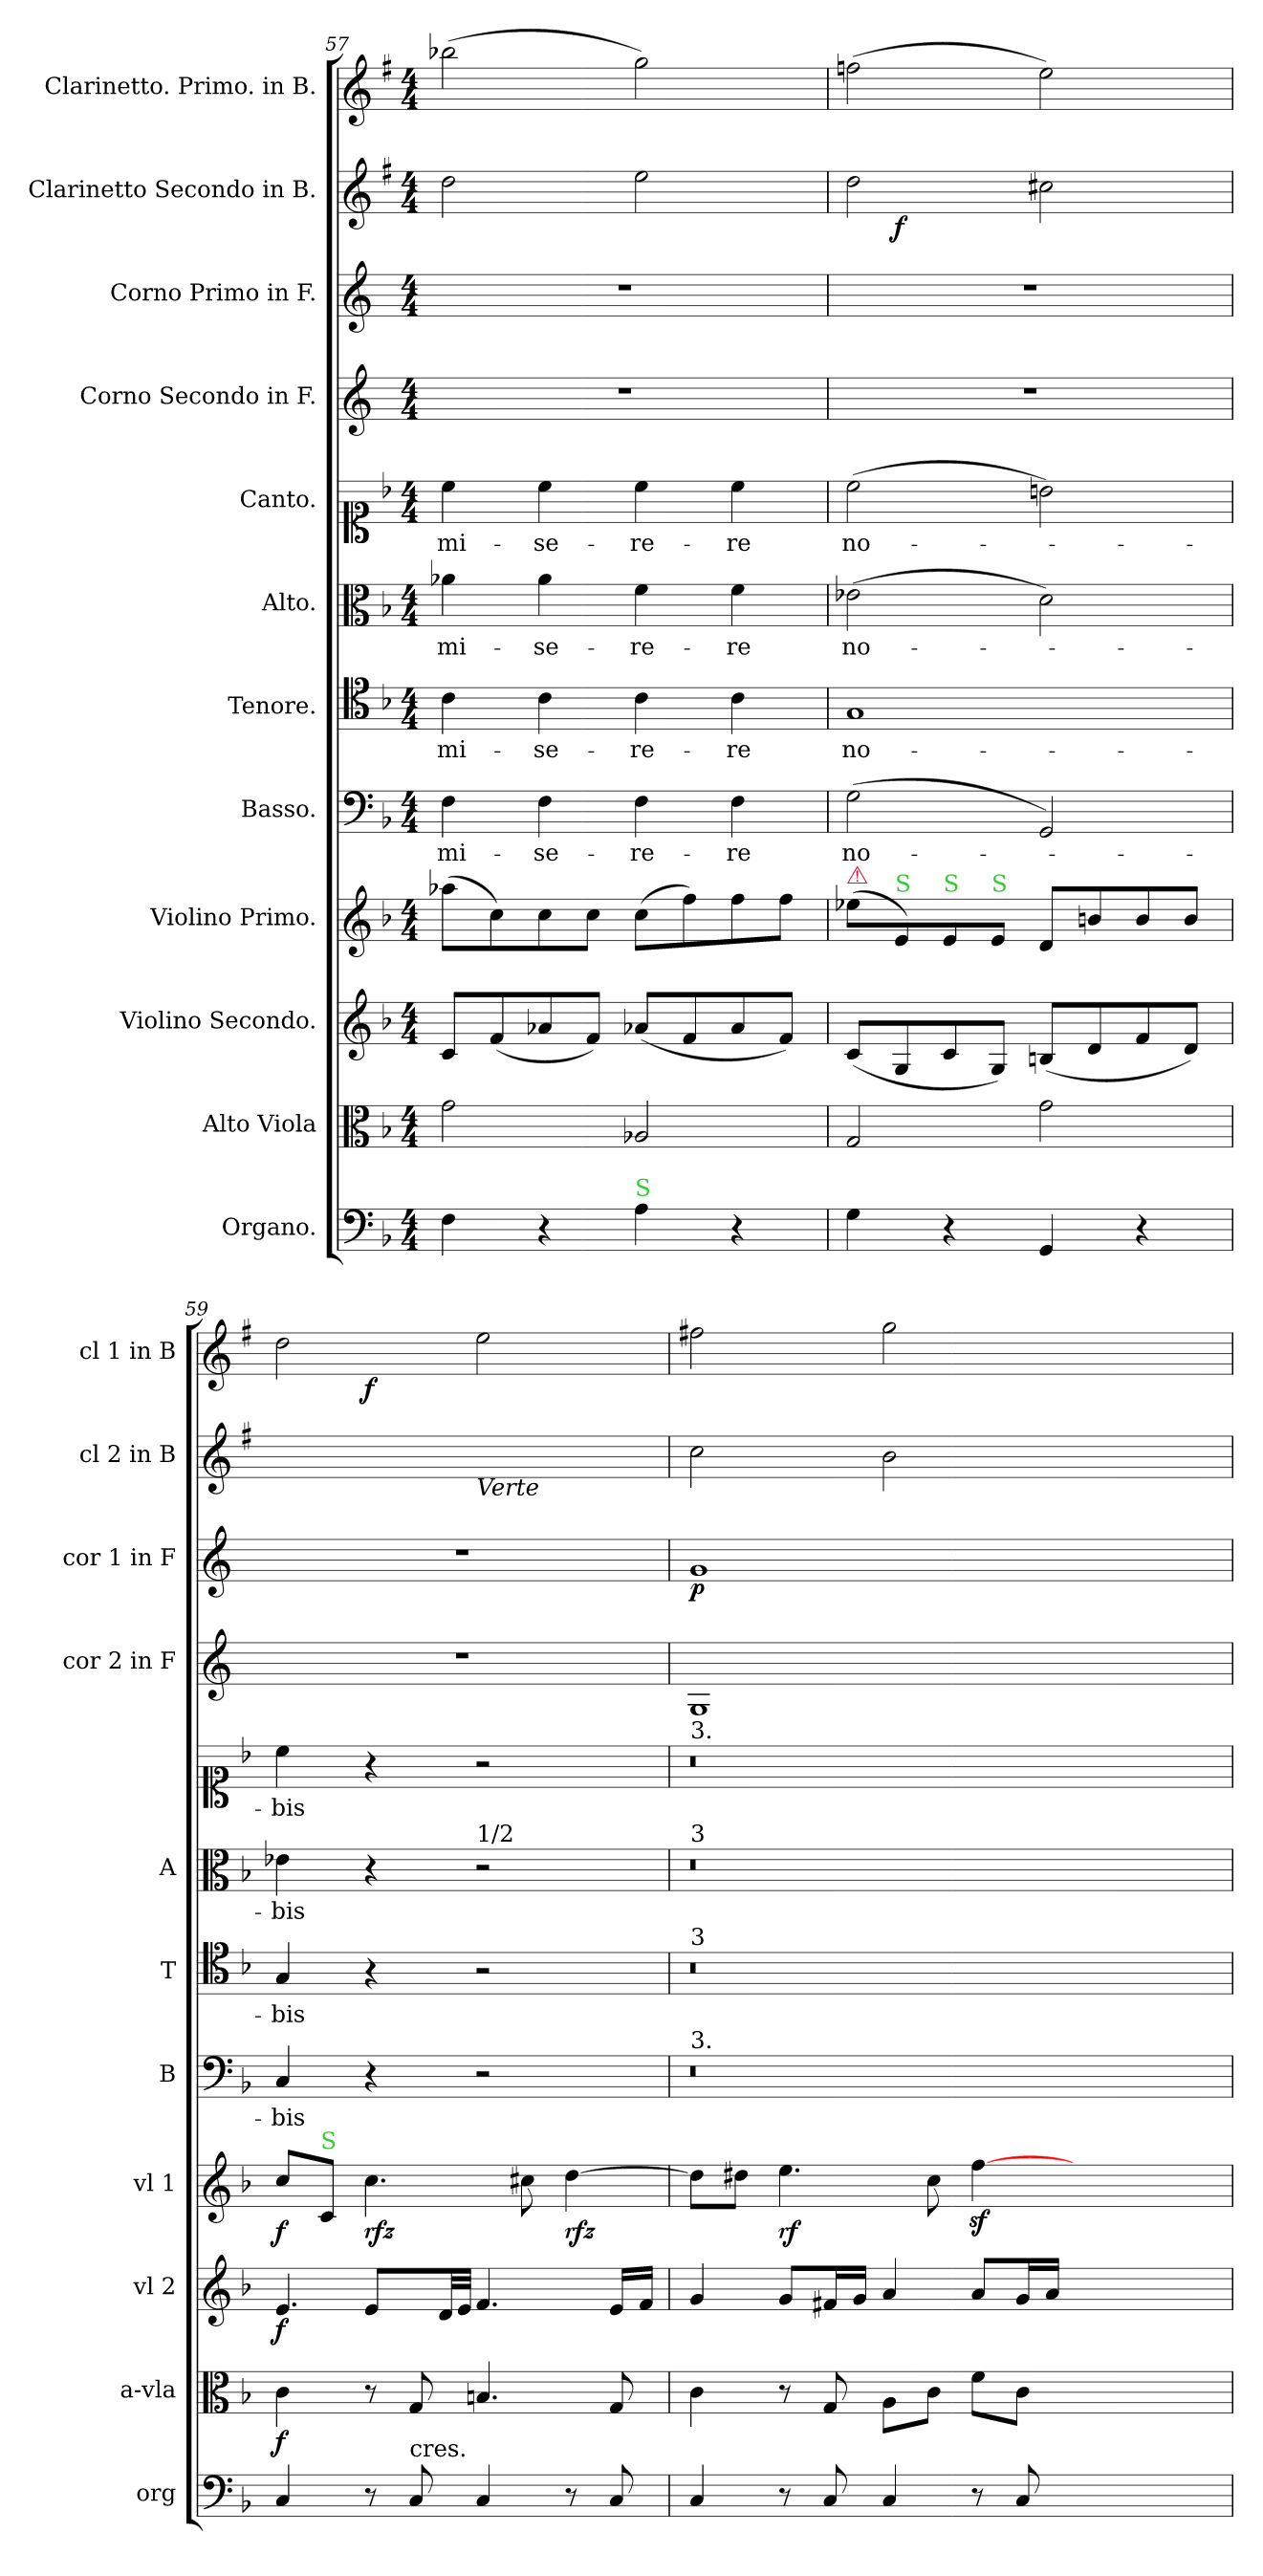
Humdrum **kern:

**kern	**kern	**dynam	**kern	**dynam	**kern	**dynam	**kern	**text	**kern	**text	**kern	**text	**kern	**text	**kern	**kern	**dynam	**kern	**dynam	**kern	**dynam
*part12	*part11	*part11	*part10	*part10	*part9	*part9	*part8	*part8	*part7	*part7	*part6	*part6	*part5	*part5	*part4	*part3	*part3	*part2	*part2	*part1	*part1
*staff12	*staff11	*staff11	*staff10	*staff10	*staff9	*staff9	*staff8	*staff8	*staff7	*staff7	*staff6	*staff6	*staff5	*staff5	*staff4	*staff3	*staff3	*staff2	*staff2	*staff1	*staff1
*I"Organo.	*I"Alto Viola	*	*I"Violino Secondo.	*	*I"Violino Primo.	*	*I"Basso.	*	*I"Tenore.	*	*I"Alto.	*	*I"Canto.	*	*I"Corno Secondo in F.	*I"Corno Primo in F.	*	*I"Clarinetto Secondo in B.	*	*I"Clarinetto. Primo. in B.	*
*I'org	*I'a-vla	*	*I'vl 2	*	*I'vl 1	*	*I'B	*	*I'T	*	*I'A	*	*	*	*I'cor 2 in F	*I'cor 1 in F	*	*I'cl 2 in B	*	*I'cl 1 in B	*
*clefF4	*clefC3	*	*clefG2	*	*clefG2	*	*clefF4	*	*clefC4	*	*clefC3	*	*clefC1	*	*clefG2	*clefG2	*	*clefG2	*	*clefG2	*
*	*	*	*	*	*	*	*	*	*	*	*	*	*	*	*ITrd4c7	*ITrd4c7	*	*ITrd1c2	*	*ITrd1c2	*
*k[b-]	*k[b-]	*	*k[b-]	*	*k[b-]	*	*k[b-]	*	*k[b-]	*	*k[b-]	*	*k[b-]	*	*k[b-]	*k[b-]	*	*k[b-]	*	*k[b-]	*
*F:	*F:	*	*F:	*	*F:	*	*F:	*	*F:	*	*F:	*	*F:	*	*F:	*F:	*	*F:	*	*F:	*
*M4/4	*M4/4	*	*M4/4	*	*M4/4	*	*M4/4	*	*M4/4	*	*M4/4	*	*M4/4	*	*M4/4	*M4/4	*	*M4/4	*	*M4/4	*
=57	=57	=57	=57	=57	=57	=57	=57	=57	=57	=57	=57	=57	=57	=57	=57	=57	=57	=57	=57	=57	=57
4F\	2g\	.	8c/L	.	(8aa-X\L	.	4F\	mi-	4c\	mi-	4a-X\	mi-	4cc\	mi-	1r	1r	.	2cc\	.	(2aa-X\	.
.	.	.	(8f/	.	8cc\)	.	.	.	.	.	.	.	.	.	.	.	.	.	.	.	.
4r	.	.	8a-X/	.	8cc\	.	4F\	-se-	4c\	-se-	4a-\	-se-	4cc\	-se-	.	.	.	.	.	.	.
.	.	.	8f/J)	.	8cc\J	.	.	.	.	.	.	.	.	.	.	.	.	.	.	.	.
!LO:TX:a:color=limegreen:t=S	!	!	!	!	!	!	!	!	!	!	!	!	!	!	!	!	!	!	!	!	!
4A\	2A-X/	.	(8a-X/L	.	(8cc\L	.	4F\	-re-	4c\	-re-	4f\	-re-	4cc\	-re-	.	.	.	2dd\	.	2ff\)	.
.	.	.	8f/	.	8ff\)	.	.	.	.	.	.	.	.	.	.	.	.	.	.	.	.
4r	.	.	8a-/	.	8ff\	.	4F\	-re	4c\	-re	4f\	-re	4cc\	-re	.	.	.	.	.	.	.
.	.	.	8f/J)	.	8ff\J	.	.	.	.	.	.	.	.	.	.	.	.	.	.	.	.
=58	=58	=58	=58	=58	=58	=58	=58	=58	=58	=58	=58	=58	=58	=58	=58	=58	=58	=58	=58	=58	=58
*	*	*	*	*	*	*	*	*	*	*	*	*	*	*	*	*	*	*^	*	*	*
!	!	!	!	!	!LO:TX:a:color=crimson:t=⚠	!	!	!	!	!	!	!	!	!	!	!	!	!	!	!	!	!
4G\	2G/	.	(8c/L	.	(8ee-X\L	.	(2G\	no-	1G	no-	(2e-X\	no-	(2cc\	no-	1r	1r	.	2cc\	8ryy	.	(2ee-X\	.
!	!	!	!	!	!LO:TX:a:color=limegreen:t=S	!	!	!	!	!	!	!	!	!	!	!	!	!	!	!	!	!
.	.	.	8G/	.	8e/)	.	.	.	.	.	.	.	.	.	.	.	.	.	2..ryy	f	.	.
!	!	!	!	!	!LO:TX:a:color=limegreen:t=S	!	!	!	!	!	!	!	!	!	!	!	!	!	!	!	!	!
4r	.	.	8c/	.	8e/	.	.	.	.	.	.	.	.	.	.	.	.	.	.	.	.	.
!	!	!	!	!	!LO:TX:a:color=limegreen:t=S	!	!	!	!	!	!	!	!	!	!	!	!	!	!	!	!	!
.	.	.	8G/J)	.	8e/J	.	.	.	.	.	.	.	.	.	.	.	.	.	.	.	.	.
4GG/	2g\	.	(8Bn/L	.	8d/L	.	2GG/)	.	.	.	2d\)	.	2bn\)	.	.	.	.	2bn\	.	.	2dd\)	.
.	.	.	8d/	.	8bn/	.	.	.	.	.	.	.	.	.	.	.	.	.	.	.	.	.
4r	.	.	8f/	.	8b/	.	.	.	.	.	.	.	.	.	.	.	.	.	.	.	.	.
.	.	.	8d/J)	.	8b/J	.	.	.	.	.	.	.	.	.	.	.	.	.	.	.	.	.
=59	=59	=59	=59	=59	=59	=59	=59	=59	=59	=59	=59	=59	=59	=59	=59	=59	=59	=59	=59	=59	=59	=59
!	!	!	!	!	!	!	!	!	!	!	!	!	!	!	!	!	!	!LO:TX:a:color=crimson:t=⚠	!	!	!	!
!	!	!	!LO:N:vis=4.	!LO:DY:b	!	!LO:DY:b	!	!	!	!	!	!	!	!	!	!	!	!	!	!	!	!
*	*	*	*	*	*	*	*	*	*	*	*	*	*	*	*	*	*	*v	*v	*	*^	*
4C/	4c\	f	4e/	f	8cc/L	f	4C/	-bis	4G/	-bis	4e-X\	-bis	4cc\	-bis	1r	1r	.	2cc\yy	.	2cc\	4ryy	.
!	!	!	!	!	!LO:TX:a:color=limegreen:t=S	!	!	!	!	!	!	!	!	!	!	!	!	!	!	!	!	!
.	.	.	.	.	8c/J	.	.	.	.	.	.	.	.	.	.	.	.	.	.	.	.	.
!	!	!	!LO:N:vis=8	!	!	!LO:DY:b	!	!	!	!	!	!	!	!	!	!	!	!	!	!	!	!
8r	8r	.	8.e/L	.	4.cc\	rfz	4r	.	4r	.	4r	.	4r	.	.	.	.	.	.	.	2.ryy	f
!LO:TX:t=cres.	!	!	!	!	!	!	!	!	!	!	!	!	!	!	!	!	!	!	!	!	!	!
8C/	8G/	.	.	.	.	.	.	.	.	.	.	.	.	.	.	.	.	.	.	.	.	.
.	.	.	32d/LL	.	.	.	.	.	.	.	.	.	.	.	.	.	.	.	.	.	.	.
.	.	.	32e/JJJ	.	.	.	.	.	.	.	.	.	.	.	.	.	.	.	.	.	.	.
!	!	!	!	!	!	!	!	!	!	!	!	!	!	!	!	!	!	!LO:TX:b:i:t=Verte	!	!	!	!
!	!	!	!	!	!	!	!	!	!	!	!LO:TX:a:t=1/2	!	!	!	!	!	!	!	!	!	!	!
4C/	4.Bn/	.	4.f/	.	.	.	2r	.	2r	.	2r	.	2r	.	.	.	.	2bn\yy	.	2dd\	.	.
.	.	.	.	.	8cc#X\	.	.	.	.	.	.	.	.	.	.	.	.	.	.	.	.	.
!	!	!	!	!	!	!LO:DY:b	!	!	!	!	!	!	!	!	!	!	!	!	!	!	!	!
8r	.	.	.	.	[4dd\	rfz	.	.	.	.	.	.	.	.	.	.	.	.	.	.	.	.
8C/	8G/	.	16e/LL	.	.	.	.	.	.	.	.	.	.	.	.	.	.	.	.	.	.	.
.	.	.	16f/JJ	.	.	.	.	.	.	.	.	.	.	.	.	.	.	.	.	.	.	.
=60	=60	=60	=60	=60	=60	=60	=60	=60	=60	=60	=60	=60	=60	=60	=60	=60	=60	=60	=60	=60	=60	=60
!	!	!	!	!	!	!	!	!	!	!	!	!	!LO:TX:a:t=3.	!	!	!	!	!	!	!	!	!
!	!	!	!	!	!	!	!	!	!	!	!LO:TX:a:t=3	!	!	!	!	!	!	!	!	!	!	!
!	!	!	!	!	!	!	!	!	!LO:TX:a:t=3	!	!	!	!	!	!	!	!	!	!	!	!	!
!	!	!	!	!	!	!	!LO:TX:a:t=3.	!	!	!	!	!	!	!	!	!	!	!	!	!	!	!
*	*	*	*	*	*	*	*	*	*	*	*	*	*	*	*	*	*	*	*	*v	*v	*
4C/	4c\	.	4g/	.	8dd\L]	.	0r	.	0r	.	0r	.	0r	.	1C	1c	p	2b-\	.	2een\	.
.	.	.	.	.	8dd#X\J	.	.	.	.	.	.	.	.	.	.	.	.	.	.	.	.
!	!	!	!	!	!	!LO:DY:b	!	!	!	!	!	!	!	!	!	!	!	!	!	!	!
8r	8r	.	8g/L	.	4.ee\	rf.	.	.	.	.	.	.	.	.	.	.	.	.	.	.	.
8C/	8G/	.	16f#X/L	.	.	.	.	.	.	.	.	.	.	.	.	.	.	.	.	.	.
.	.	.	16g/JJ	.	.	.	.	.	.	.	.	.	.	.	.	.	.	.	.	.	.
4C/	8A\L	.	4a/	.	.	.	.	.	.	.	.	.	.	.	.	.	.	2a\	.	2ff\	.
.	8c\J	.	.	.	8cc\	.	.	.	.	.	.	.	.	.	.	.	.	.	.	.	.
8r	8f\L	.	8a/L	.	[4ffz<\	.	.	.	.	.	.	.	.	.	.	.	.	.	.	.	.
8C/	8c\J	.	16g/L	.	.	.	.	.	.	.	.	.	.	.	.	.	.	.	.	.	.
.	.	.	16a/JJ	.	.	.	.	.	.	.	.	.	.	.	.	.	.	.	.	.	.
1ryy	1ryy	.	1ryy	.	1ryy	.	.	.	.	.	.	.	.	.	1ryy	1ryy	.	1ryy	.	1ryy	.
=	=	=	=	=	=	=	=	=	=	=	=	=	=	=	=	=	=	=	=	=	=
*-	*-	*-	*-	*-	*-	*-	*-	*-	*-	*-	*-	*-	*-	*-	*-	*-	*-	*-	*-	*-	*-
